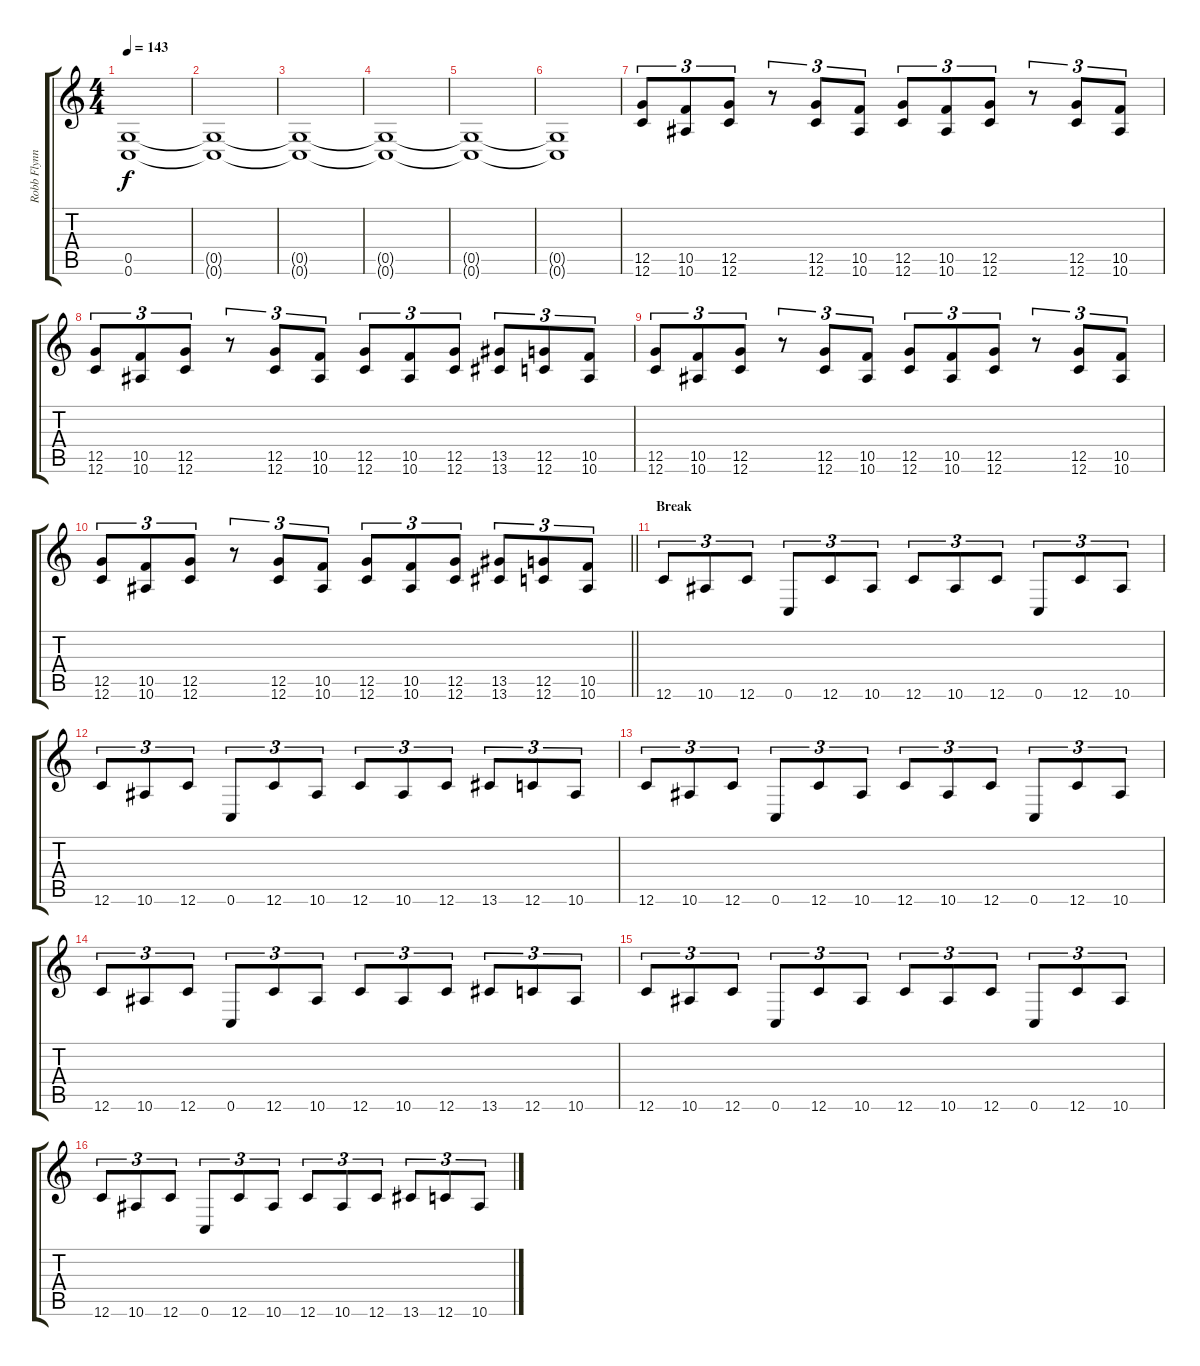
\track ("Robb Flynn" "Robb Flynn") {instrument distortionguitar}
\staff {score tabs}
\tuning (D4 A3 F3 C3 G2 C2) {hide}
\ts (4 4)
\tempo 143
\clef g2
\ks c
(0.5{t} 0.6{t}).1{dy f} |
(0.5{t} 0.6{t}).1 |
(0.5{t} 0.6{t}).1 |
(0.5{t} 0.6{t}).1 |
(0.5{t} 0.6{t}).1 |
(0.5{t} 0.6{t}).1 |
(12.5 12.6).8{tu (3 2)} (10.5 10.6).8{tu (3 2)} (12.5 12.6).8{tu (3 2)} r.8{tu (3 2)} (12.5 12.6).8{tu (3 2)} (10.5 10.6).8{tu (3 2)} (12.5 12.6).8{tu (3 2)} (10.5 10.6).8{tu (3 2)} (12.5 12.6).8{tu (3 2)} r.8{tu (3 2)} (12.5 12.6).8{tu (3 2)} (10.5 10.6).8{tu (3 2)} |
(12.5 12.6).8{tu (3 2)} (10.5 10.6).8{tu (3 2)} (12.5 12.6).8{tu (3 2)} r.8{tu (3 2)} (12.5 12.6).8{tu (3 2)} (10.5 10.6).8{tu (3 2)} (12.5 12.6).8{tu (3 2)} (10.5 10.6).8{tu (3 2)} (12.5 12.6).8{tu (3 2)} (13.5 13.6).8{tu (3 2)} (12.5 12.6).8{tu (3 2)} (10.5 10.6).8{tu (3 2)} |
(12.5 12.6).8{tu (3 2)} (10.5 10.6).8{tu (3 2)} (12.5 12.6).8{tu (3 2)} r.8{tu (3 2)} (12.5 12.6).8{tu (3 2)} (10.5 10.6).8{tu (3 2)} (12.5 12.6).8{tu (3 2)} (10.5 10.6).8{tu (3 2)} (12.5 12.6).8{tu (3 2)} r.8{tu (3 2)} (12.5 12.6).8{tu (3 2)} (10.5 10.6).8{tu (3 2)} |
\barLineRight lightlight
(12.5 12.6).8{tu (3 2)} (10.5 10.6).8{tu (3 2)} (12.5 12.6).8{tu (3 2)} r.8{tu (3 2)} (12.5 12.6).8{tu (3 2)} (10.5 10.6).8{tu (3 2)} (12.5 12.6).8{tu (3 2)} (10.5 10.6).8{tu (3 2)} (12.5 12.6).8{tu (3 2)} (13.5 13.6).8{tu (3 2)} (12.5 12.6).8{tu (3 2)} (10.5 10.6).8{tu (3 2)} |
\section ("" "Break")
12.6.8{tu (3 2)} 10.6.8{tu (3 2)} 12.6.8{tu (3 2)} 0.6.8{tu (3 2)} 12.6.8{tu (3 2)} 10.6.8{tu (3 2)} 12.6.8{tu (3 2)} 10.6.8{tu (3 2)} 12.6.8{tu (3 2)} 0.6.8{tu (3 2)} 12.6.8{tu (3 2)} 10.6.8{tu (3 2)} |
12.6.8{tu (3 2)} 10.6.8{tu (3 2)} 12.6.8{tu (3 2)} 0.6.8{tu (3 2)} 12.6.8{tu (3 2)} 10.6.8{tu (3 2)} 12.6.8{tu (3 2)} 10.6.8{tu (3 2)} 12.6.8{tu (3 2)} 13.6.8{tu (3 2)} 12.6.8{tu (3 2)} 10.6.8{tu (3 2)} |
12.6.8{tu (3 2)} 10.6.8{tu (3 2)} 12.6.8{tu (3 2)} 0.6.8{tu (3 2)} 12.6.8{tu (3 2)} 10.6.8{tu (3 2)} 12.6.8{tu (3 2)} 10.6.8{tu (3 2)} 12.6.8{tu (3 2)} 0.6.8{tu (3 2)} 12.6.8{tu (3 2)} 10.6.8{tu (3 2)} |
12.6.8{tu (3 2)} 10.6.8{tu (3 2)} 12.6.8{tu (3 2)} 0.6.8{tu (3 2)} 12.6.8{tu (3 2)} 10.6.8{tu (3 2)} 12.6.8{tu (3 2)} 10.6.8{tu (3 2)} 12.6.8{tu (3 2)} 13.6.8{tu (3 2)} 12.6.8{tu (3 2)} 10.6.8{tu (3 2)} |
12.6.8{tu (3 2)} 10.6.8{tu (3 2)} 12.6.8{tu (3 2)} 0.6.8{tu (3 2)} 12.6.8{tu (3 2)} 10.6.8{tu (3 2)} 12.6.8{tu (3 2)} 10.6.8{tu (3 2)} 12.6.8{tu (3 2)} 0.6.8{tu (3 2)} 12.6.8{tu (3 2)} 10.6.8{tu (3 2)} |
12.6.8{tu (3 2)} 10.6.8{tu (3 2)} 12.6.8{tu (3 2)} 0.6.8{tu (3 2)} 12.6.8{tu (3 2)} 10.6.8{tu (3 2)} 12.6.8{tu (3 2)} 10.6.8{tu (3 2)} 12.6.8{tu (3 2)} 13.6.8{tu (3 2)} 12.6.8{tu (3 2)} 10.6.8{tu (3 2)}
